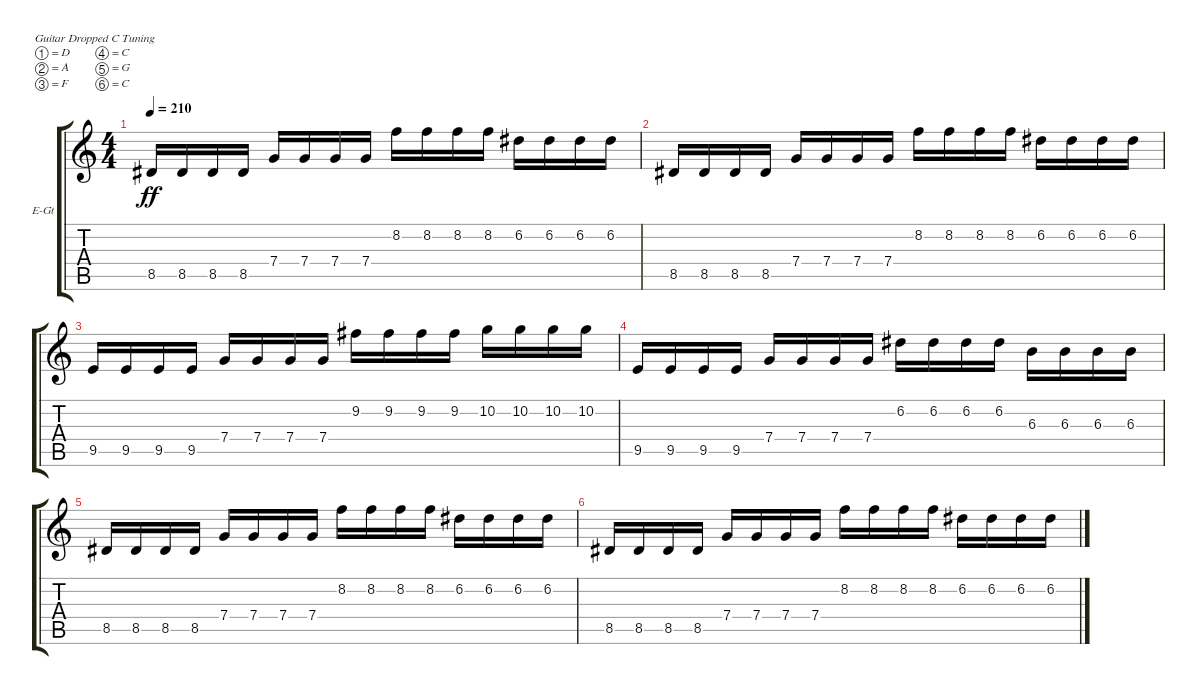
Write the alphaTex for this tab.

\defaultSystemsLayout 4
\bracketExtendMode groupsimilarinstruments
\firstSystemTrackNameOrientation horizontal
\otherSystemsTrackNameOrientation horizontal
\track ("Right Guitar" "E-Gt") {instrument distortionguitar}
\staff {score tabs}
\tuning (D4 A3 F3 C3 G2 C2)
\ts (4 4)
\tempo 210
\clef g2
\ks c
8.5.16{dy ff} 8.5.16 8.5.16 8.5.16 7.4.16 7.4.16 7.4.16 7.4.16 8.2.16 8.2.16 8.2.16 8.2.16 6.2.16 6.2.16 6.2.16 6.2.16 |
8.5.16 8.5.16 8.5.16 8.5.16 7.4.16 7.4.16 7.4.16 7.4.16 8.2.16 8.2.16 8.2.16 8.2.16 6.2.16 6.2.16 6.2.16 6.2.16 |
9.5.16 9.5.16 9.5.16 9.5.16 7.4.16 7.4.16 7.4.16 7.4.16 9.2.16 9.2.16 9.2.16 9.2.16 10.2.16 10.2.16 10.2.16 10.2.16 |
9.5.16 9.5.16 9.5.16 9.5.16 7.4.16 7.4.16 7.4.16 7.4.16 6.2.16 6.2.16 6.2.16 6.2.16 6.3.16 6.3.16 6.3.16 6.3.16 |
8.5.16 8.5.16 8.5.16 8.5.16 7.4.16 7.4.16 7.4.16 7.4.16 8.2.16 8.2.16 8.2.16 8.2.16 6.2.16 6.2.16 6.2.16 6.2.16 |
8.5.16 8.5.16 8.5.16 8.5.16 7.4.16 7.4.16 7.4.16 7.4.16 8.2.16 8.2.16 8.2.16 8.2.16 6.2.16 6.2.16 6.2.16 6.2.16
